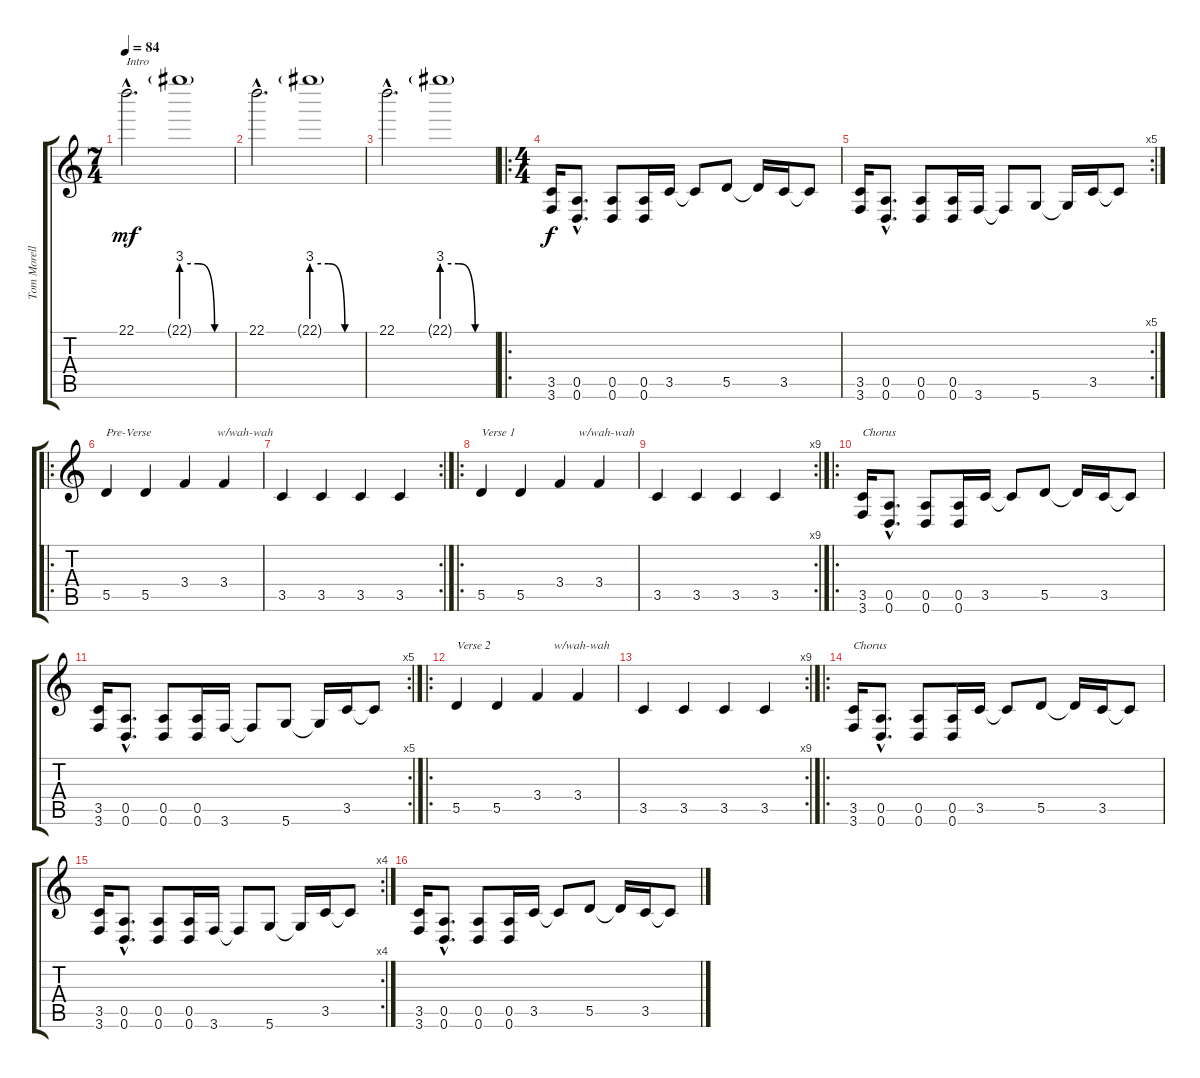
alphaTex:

\track ("Tom Morello" "Tom Morell") {instrument overdrivenguitar}
\staff {score tabs}
\tuning (E4 B3 G3 D3 A2 D2) {hide}
\ts (7 4)
\tempo 84
\clef g2
\ks c
22.1{hac}.2{d txt "Intro" dy mf instrument guitarharmonics} 22.1{be (custom 0 12 20 12 40 0 60 0) g}.1{instrument guitarharmonics} |
22.1{hac}.2{d instrument guitarharmonics} 22.1{be (custom 0 12 20 12 40 0 60 0) g}.1{instrument guitarharmonics} |
22.1{hac}.2{d instrument guitarharmonics} 22.1{be (custom 0 12 20 12 40 0 60 0) g}.1{instrument guitarharmonics} |
\ro
\ts (4 4)
(3.5 3.6).16{dy f instrument overdrivenguitar} (0.5{hac} 0.6{hac}).8{d} (0.5 0.6).8 (0.5 0.6).16 3.5.16 3.5{t}.8 5.5.8 5.5{t}.16 3.5.16 3.5{t}.8 |
\rc 5
(3.5 3.6).16 (0.5{hac} 0.6{hac}).8{d} (0.5 0.6).8 (0.5 0.6).16 3.6.16 3.6{t}.8 5.6.8 5.6{t}.16 3.5.16 3.5{t}.8 |
\ro
5.5.4{txt "Pre-Verse                      w/wah-wah"} 5.5.4 3.4.4 3.4.4 |
\rc 2
3.5.4 3.5.4 3.5.4 3.5.4 |
\ro
5.5.4{txt "Verse 1                     w/wah-wah"} 5.5.4 3.4.4 3.4.4 |
\rc 9
3.5.4 3.5.4 3.5.4 3.5.4 |
\ro
(3.5 3.6).16{txt "Chorus"} (0.5{hac} 0.6{hac}).8{d} (0.5 0.6).8 (0.5 0.6).16 3.5.16 3.5{t}.8 5.5.8 5.5{t}.16 3.5.16 3.5{t}.8 |
\rc 5
(3.5 3.6).16 (0.5{hac} 0.6{hac}).8{d} (0.5 0.6).8 (0.5 0.6).16 3.6.16 3.6{t}.8 5.6.8 5.6{t}.16 3.5.16 3.5{t}.8 |
\ro
5.5.4{txt "Verse 2                     w/wah-wah"} 5.5.4 3.4.4 3.4.4 |
\rc 9
3.5.4 3.5.4 3.5.4 3.5.4 |
\ro
(3.5 3.6).16{txt "Chorus"} (0.5{hac} 0.6{hac}).8{d} (0.5 0.6).8 (0.5 0.6).16 3.5.16 3.5{t}.8 5.5.8 5.5{t}.16 3.5.16 3.5{t}.8 |
\rc 4
(3.5 3.6).16 (0.5{hac} 0.6{hac}).8{d} (0.5 0.6).8 (0.5 0.6).16 3.6.16 3.6{t}.8 5.6.8 5.6{t}.16 3.5.16 3.5{t}.8 |
(3.5 3.6).16 (0.5{hac} 0.6{hac}).8{d} (0.5 0.6).8 (0.5 0.6).16 3.5.16 3.5{t}.8 5.5.8 5.5{t}.16 3.5.16 3.5{t}.8
